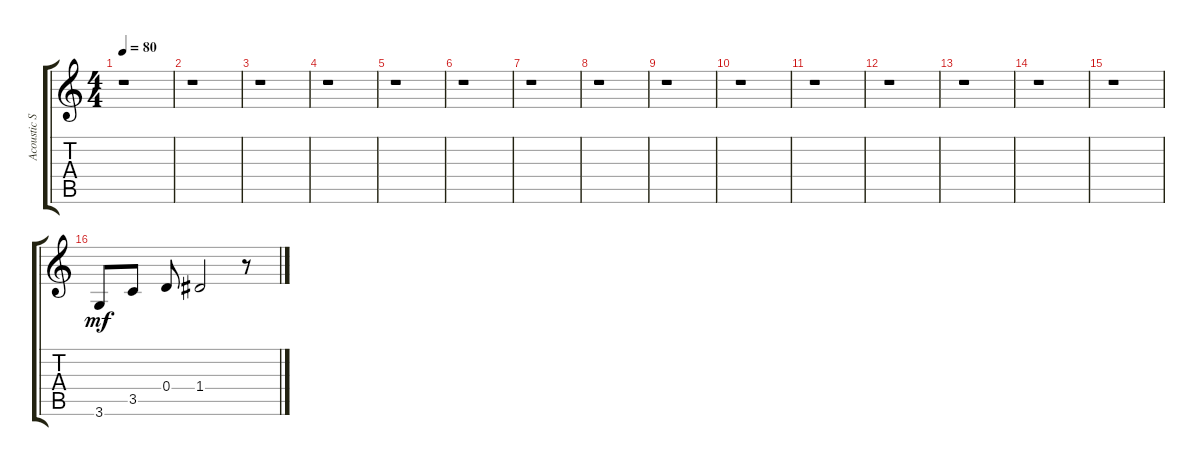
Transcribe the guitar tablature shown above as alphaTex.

\track ("Acoustic Solo" "Acoustic S") {instrument acousticguitarsteel}
\staff {score tabs}
\tuning (E4 B3 G3 D3 A2 E2) {hide}
\ts (4 4)
\tempo 80
\clef g2
\ks c
r.1{dy mf} |
r.1 |
r.1 |
r.1 |
r.1 |
r.1 |
r.1 |
r.1 |
r.1 |
r.1 |
r.1 |
r.1 |
r.1 |
r.1 |
r.1 |
3.6.8 3.5.8 0.4.8 1.4.2 r.8
